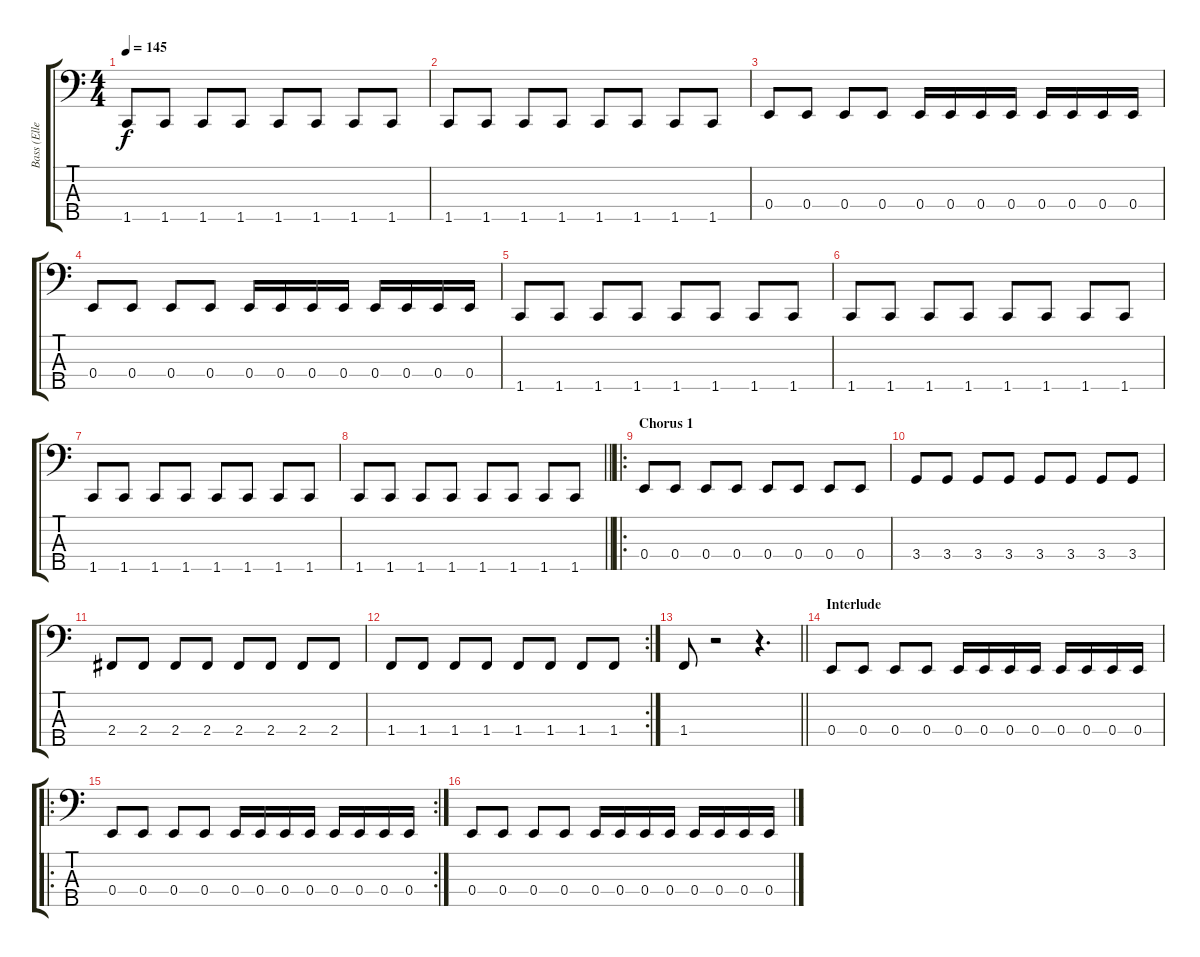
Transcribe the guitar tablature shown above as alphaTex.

\track ("Bass (Ellefson)" "Bass (Elle") {instrument electricbasspick}
\staff {score tabs}
\tuning (G2 D2 A1 E1 B0) {hide}
\ts (4 4)
\tempo 145
\clef f4
\ks c
1.5.8{dy f} 1.5.8 1.5.8 1.5.8 1.5.8 1.5.8 1.5.8 1.5.8 |
1.5.8 1.5.8 1.5.8 1.5.8 1.5.8 1.5.8 1.5.8 1.5.8 |
0.4.8 0.4.8 0.4.8 0.4.8 0.4.16 0.4.16 0.4.16 0.4.16 0.4.16 0.4.16 0.4.16 0.4.16 |
0.4.8 0.4.8 0.4.8 0.4.8 0.4.16 0.4.16 0.4.16 0.4.16 0.4.16 0.4.16 0.4.16 0.4.16 |
1.5.8 1.5.8 1.5.8 1.5.8 1.5.8 1.5.8 1.5.8 1.5.8 |
1.5.8 1.5.8 1.5.8 1.5.8 1.5.8 1.5.8 1.5.8 1.5.8 |
1.5.8 1.5.8 1.5.8 1.5.8 1.5.8 1.5.8 1.5.8 1.5.8 |
\barLineRight lightlight
1.5.8 1.5.8 1.5.8 1.5.8 1.5.8 1.5.8 1.5.8 1.5.8 |
\ro
\section ("" "Chorus 1")
0.4.8 0.4.8 0.4.8 0.4.8 0.4.8 0.4.8 0.4.8 0.4.8 |
3.4.8 3.4.8 3.4.8 3.4.8 3.4.8 3.4.8 3.4.8 3.4.8 |
2.4.8 2.4.8 2.4.8 2.4.8 2.4.8 2.4.8 2.4.8 2.4.8 |
\rc 2
1.4.8 1.4.8 1.4.8 1.4.8 1.4.8 1.4.8 1.4.8 1.4.8 |
\barLineRight lightlight
1.4.8 r.2 r.4{d} |
\section ("" "Interlude")
0.4.8 0.4.8 0.4.8 0.4.8 0.4.16 0.4.16 0.4.16 0.4.16 0.4.16 0.4.16 0.4.16 0.4.16 |
\ro
\rc 2
0.4.8 0.4.8 0.4.8 0.4.8 0.4.16 0.4.16 0.4.16 0.4.16 0.4.16 0.4.16 0.4.16 0.4.16 |
0.4.8 0.4.8 0.4.8 0.4.8 0.4.16 0.4.16 0.4.16 0.4.16 0.4.16 0.4.16 0.4.16 0.4.16
